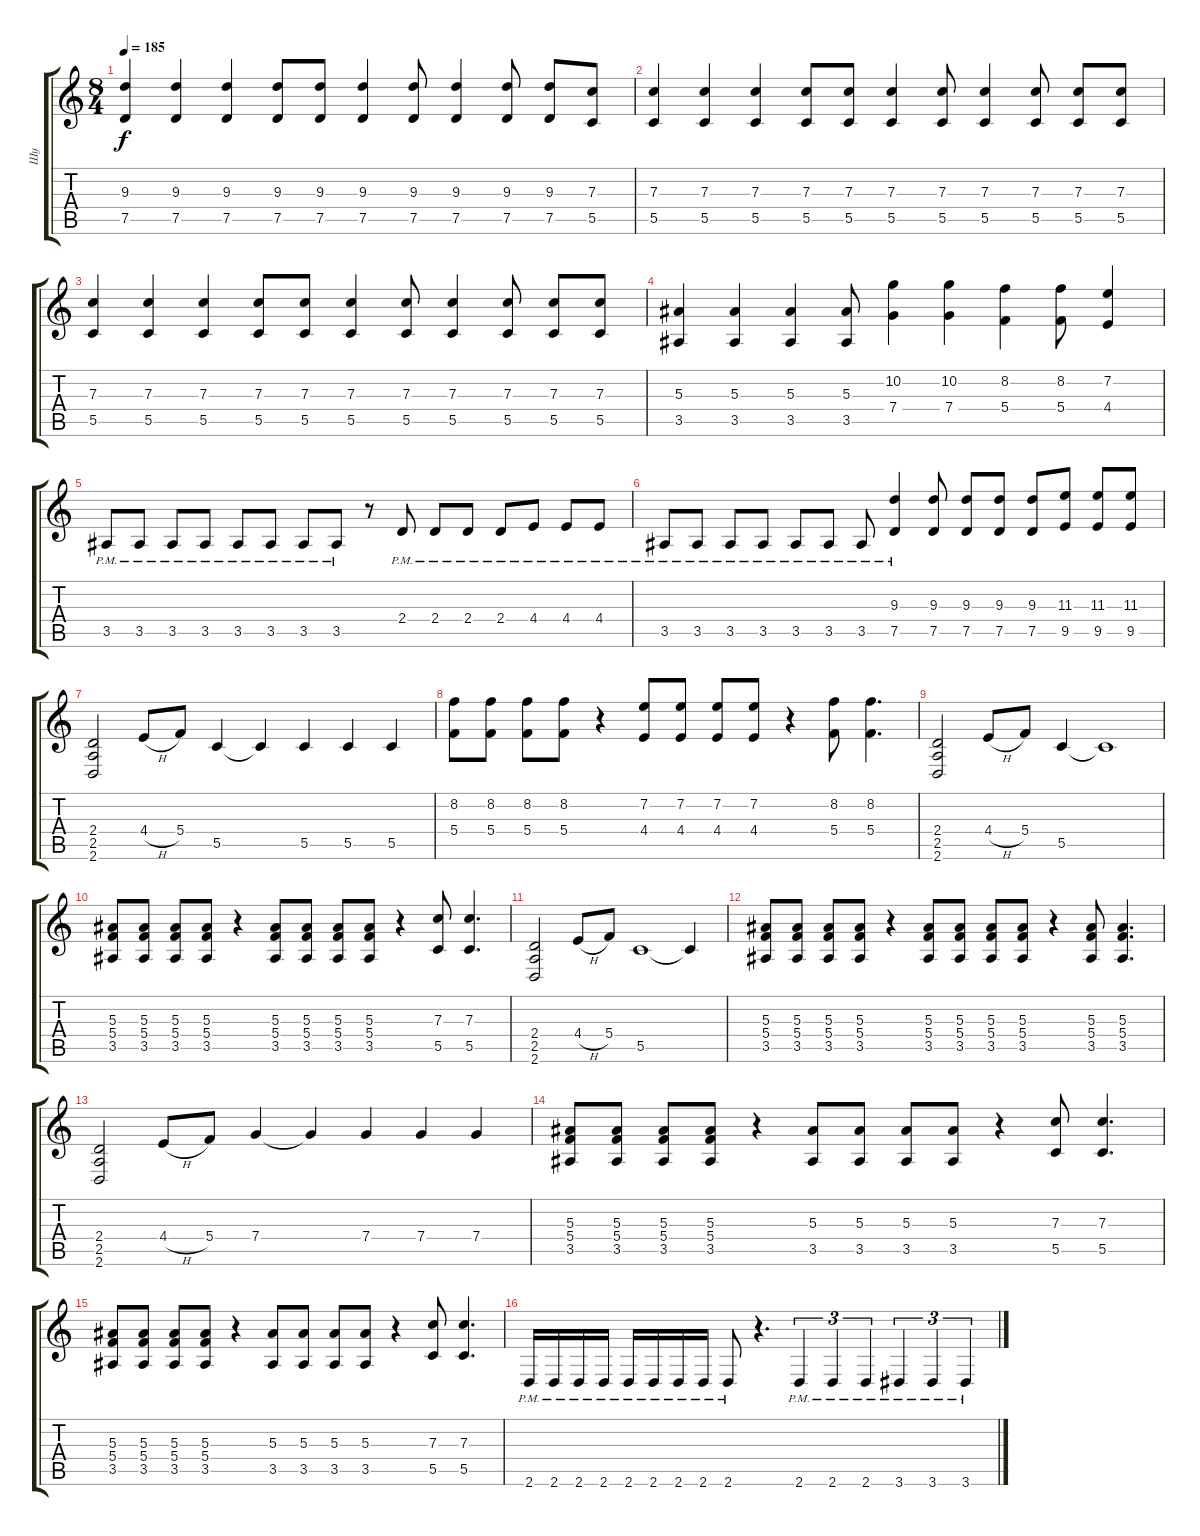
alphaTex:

\track ("Шу" "Шу") {instrument distortionguitar}
\staff {score tabs}
\tuning (D4 A3 F3 C3 G2 C2) {hide}
\ts (8 4)
\tempo 185
\clef g2
\ks c
(9.3 7.5).4{dy f} (9.3 7.5).4 (9.3 7.5).4 (9.3 7.5).8 (9.3 7.5).8 (9.3 7.5).4 (9.3 7.5).8 (9.3 7.5).4 (9.3 7.5).8 (9.3 7.5).8 (7.3 5.5).8 |
(7.3 5.5).4 (7.3 5.5).4 (7.3 5.5).4 (7.3 5.5).8 (7.3 5.5).8 (7.3 5.5).4 (7.3 5.5).8 (7.3 5.5).4 (7.3 5.5).8 (7.3 5.5).8 (7.3 5.5).8 |
(7.3 5.5).4 (7.3 5.5).4 (7.3 5.5).4 (7.3 5.5).8 (7.3 5.5).8 (7.3 5.5).4 (7.3 5.5).8 (7.3 5.5).4 (7.3 5.5).8 (7.3 5.5).8 (7.3 5.5).8 |
(5.3 3.5).4 (5.3 3.5).4 (5.3 3.5).4 (5.3 3.5).8 (10.2 7.4).4 (10.2 7.4).4 (8.2 5.4).4 (8.2 5.4).8 (7.2 4.4).4 |
3.5{pm}.8 3.5{pm}.8 3.5{pm}.8 3.5{pm}.8 3.5{pm}.8 3.5{pm}.8 3.5{pm}.8 3.5{pm}.8 r.8 2.4{pm}.8 2.4{pm}.8 2.4{pm}.8 2.4{pm}.8 4.4{pm}.8 4.4{pm}.8 4.4{pm}.8 |
3.5{pm}.8 3.5{pm}.8 3.5{pm}.8 3.5{pm}.8 3.5{pm}.8 3.5{pm}.8 3.5{pm}.8 (9.3 7.5{pm}).4 (9.3 7.5).8 (9.3 7.5).8 (9.3 7.5).8 (9.3 7.5).8 (11.3 9.5).8 (11.3 9.5).8 (11.3 9.5).8 |
(2.4 2.5 2.6).2 4.4{h}.8 5.4.8 5.5.4 5.5{t}.4 5.5.4 5.5.4 5.5.4 |
(8.2 5.4).8 (8.2 5.4).8 (8.2 5.4).8 (8.2 5.4).8 r.4 (7.2 4.4).8 (7.2 4.4).8 (7.2 4.4).8 (7.2 4.4).8 r.4 (8.2 5.4).8 (8.2 5.4).4{d} |
(2.4 2.5 2.6).2 4.4{h}.8 5.4.8 5.5.4 5.5{t}.1 |
(5.3 5.4 3.5).8 (5.3 5.4 3.5).8 (5.3 5.4 3.5).8 (5.3 5.4 3.5).8 r.4 (5.3 5.4 3.5).8 (5.3 5.4 3.5).8 (5.3 5.4 3.5).8 (5.3 5.4 3.5).8 r.4 (7.3 5.5).8 (7.3 5.5).4{d} |
(2.4 2.5 2.6).2 4.4{h}.8 5.4.8 5.5.1 5.5{t}.4 |
(5.3 5.4 3.5).8 (5.3 5.4 3.5).8 (5.3 5.4 3.5).8 (5.3 5.4 3.5).8 r.4 (5.3 5.4 3.5).8 (5.3 5.4 3.5).8 (5.3 5.4 3.5).8 (5.3 5.4 3.5).8 r.4 (5.3 5.4 3.5).8 (5.3 5.4 3.5).4{d} |
(2.4 2.5 2.6).2 4.4{h}.8 5.4.8 7.4.4 7.4{t}.4 7.4.4 7.4.4 7.4.4 |
(5.3 5.4 3.5).8 (5.3 5.4 3.5).8 (5.3 5.4 3.5).8 (5.3 5.4 3.5).8 r.4 (5.3 3.5).8 (5.3 3.5).8 (5.3 3.5).8 (5.3 3.5).8 r.4 (7.3 5.5).8 (7.3 5.5).4{d} |
(5.3 5.4 3.5).8 (5.3 5.4 3.5).8 (5.3 5.4 3.5).8 (5.3 5.4 3.5).8 r.4 (5.3 3.5).8 (5.3 3.5).8 (5.3 3.5).8 (5.3 3.5).8 r.4 (7.3 5.5).8 (7.3 5.5).4{d} |
2.6{pm}.16 2.6{pm}.16 2.6{pm}.16 2.6{pm}.16 2.6{pm}.16 2.6{pm}.16 2.6{pm}.16 2.6{pm}.16 2.6{pm}.8 r.4{d} 2.6{pm}.4{tu (3 2)} 2.6{pm}.4{tu (3 2)} 2.6{pm}.4{tu (3 2)} 3.6{pm}.4{tu (3 2)} 3.6{pm}.4{tu (3 2)} 3.6{pm}.4{tu (3 2)}
